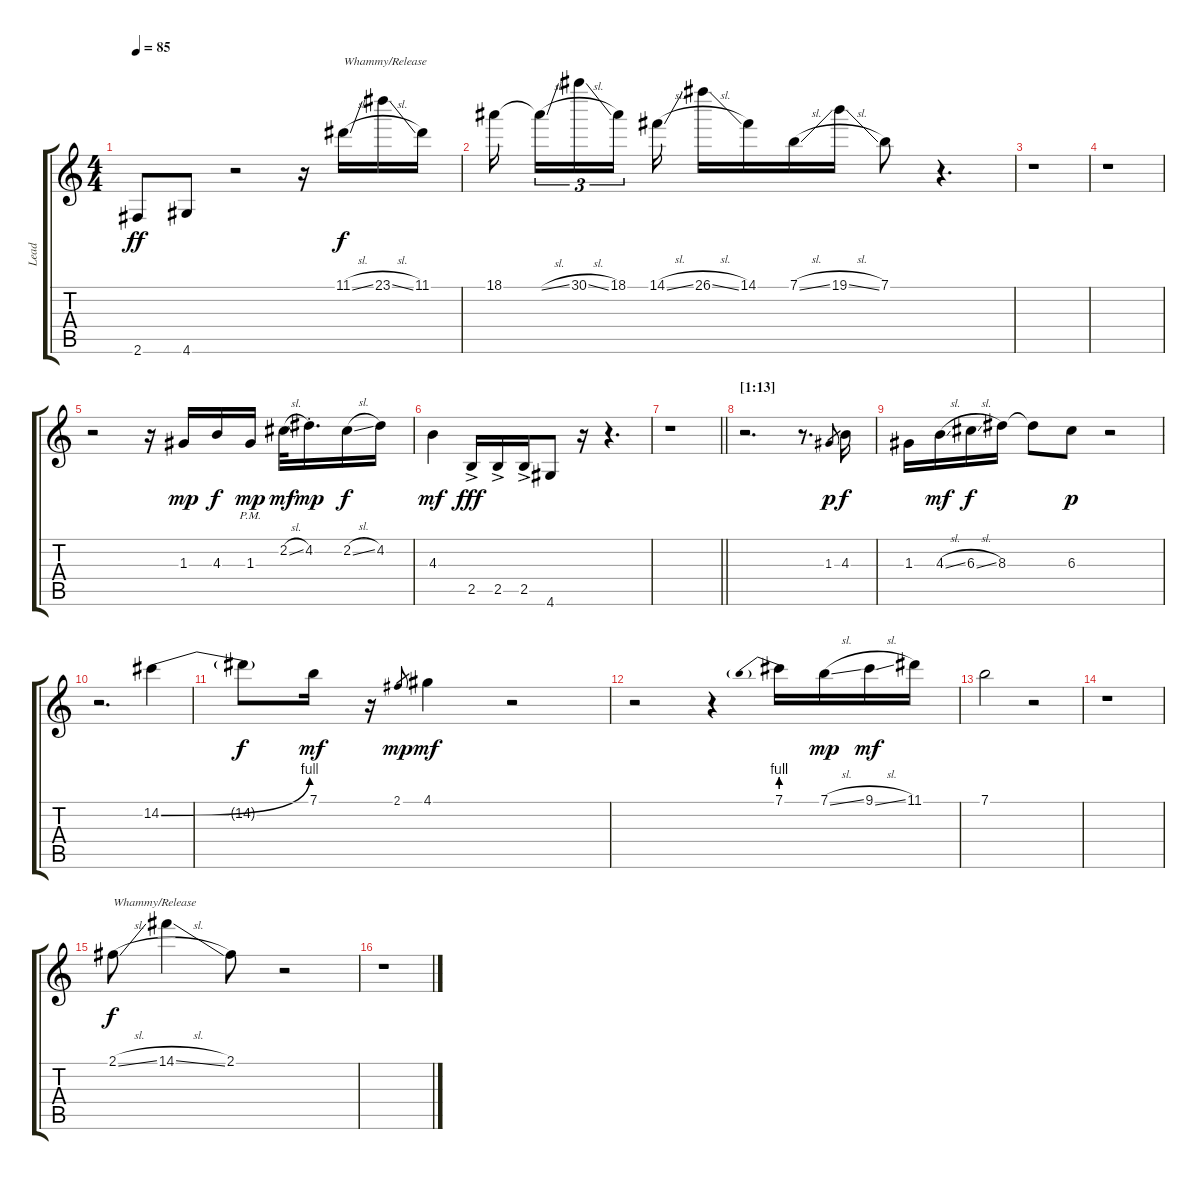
\track ("Lead" "Lead") {instrument overdrivenguitar}
\staff {score tabs}
\tuning (E4 B3 G3 D3 A2 E2) {hide}
\ts (4 4)
\tempo 85
\clef g2
\ks c
2.6.8{dy ff} 4.6.8 r.2 r.16 11.1{sl}.16{txt "Whammy/Release" dy f} 23.1{sl}.16 11.1.16 |
18.1.16{beam splitsecondary} 18.1{sl t}.16{tu (3 2)} 30.1{sl}.16{tu (3 2)} 18.1.16{tu (3 2) beam splitsecondary} 14.1{sl}.16 26.1{sl}.16 14.1.16 7.1{sl}.16 19.1{sl}.16 7.1.8 r.4{d} |
r.1 |
r.1 |
r.2 r.16 1.3.16{dy mp} 4.3.16{dy f} 1.3{pm}.16{dy mp} 2.2{sl}.32{dy mf} 4.2{st}.16{d dy mp} 2.2{sl}.16{dy f} 4.2.16 |
4.3.4{dy mf} 2.5{ac}.16{dy fff instrument overdrivenguitar} 2.5{ac}.16 2.5{ac}.16 4.6.8 r.16 r.4{d} |
\barLineRight lightlight
r.1 |
\section ("" "[1:13]")
r.2{d} r.8{d} 1.3.8{gr dy p} 4.3.16{dy f} |
1.3.16 4.3{sl}.16{dy mf} 6.3{sl}.16{dy f} 8.3.16 8.3{t}.8 6.3.8{dy p} r.2 |
r.2{d} 14.2{be (bend 0 0 60 4)}.4 |
14.2{t}.8{dy f} 7.1.16{dy mf} r.16 2.1.8{gr dy mp} 4.1.4{dy mf} r.2 |
r.2 r.4 7.1{be (prebend 0 4 60 4)}.16 7.1{sl}.16{dy mp} 9.1{sl}.16{dy mf} 11.1.16 |
7.1.2{volume 8} r.2 |
r.1{instrument electricguitarjazz} |
2.1{sl}.8{txt "Whammy/Release" dy f} 14.1{sl}.4 2.1.8 r.2 |
r.1
